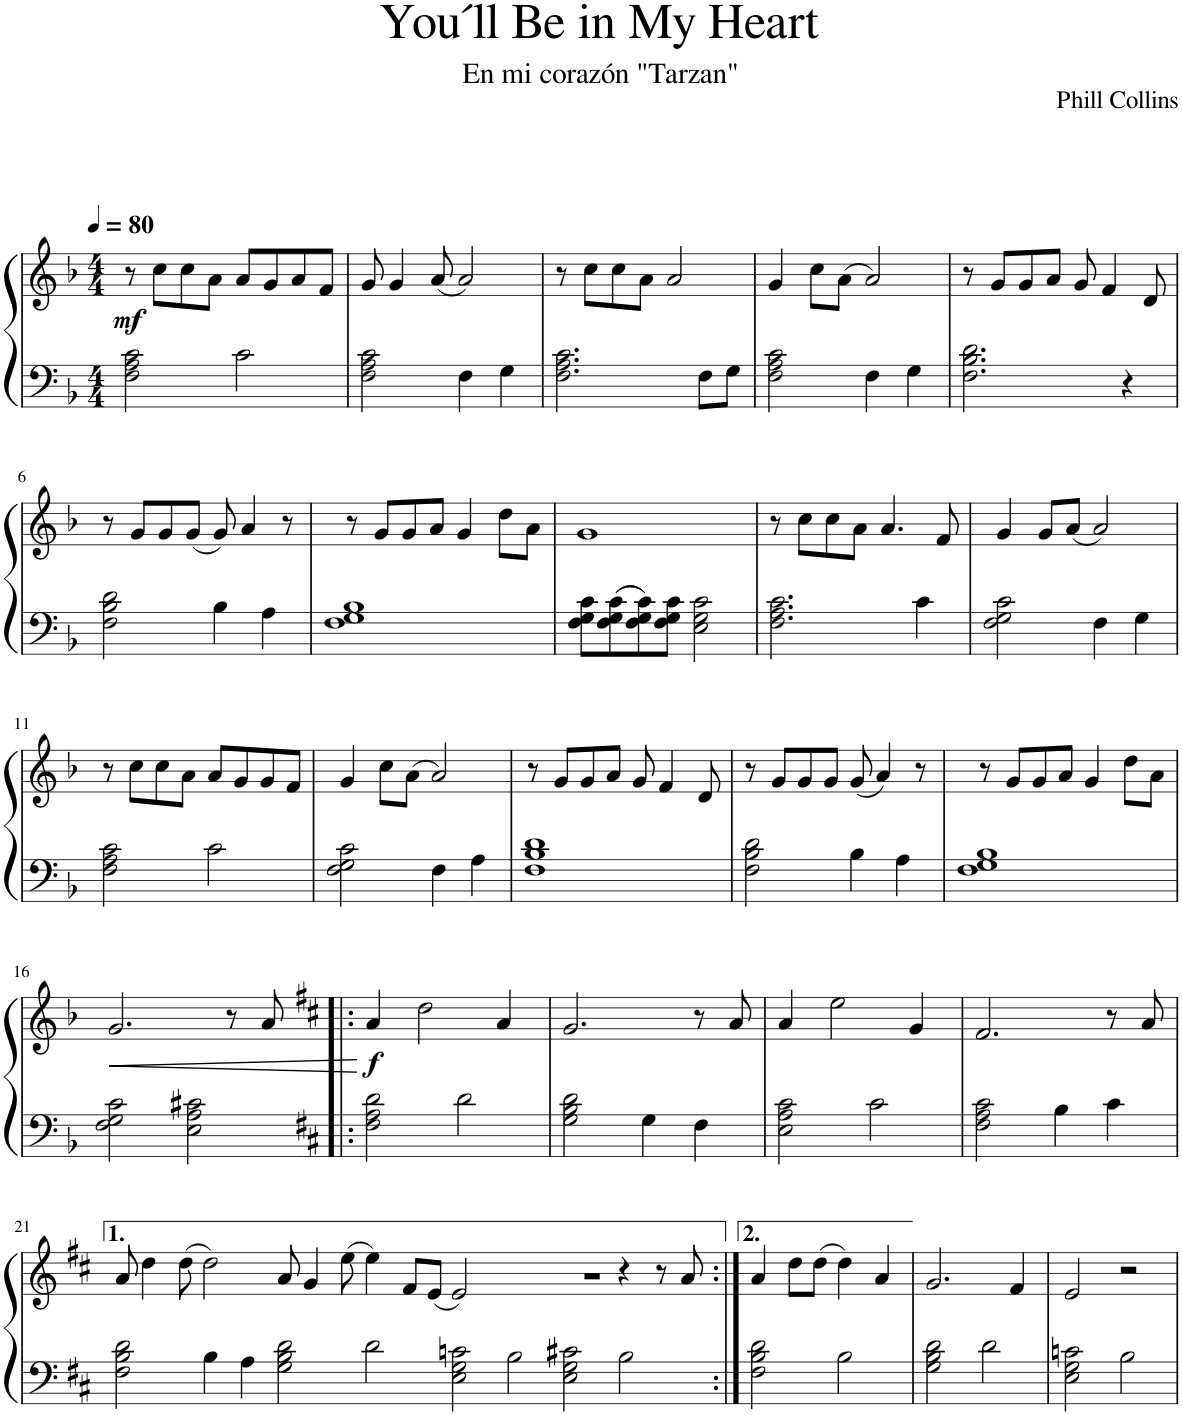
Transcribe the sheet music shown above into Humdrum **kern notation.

**kern	**kern	**dynam
*part1	*part1	*part1
*staff2	*staff1	*staff1/2
*I"Piano	*	*
*I'Pno.	*	*
*clefF4	*clefG2	*
*k[b-]	*k[b-]	*
*M4/4	*M4/4	*
*MM80	*MM80	*
=1	=1	=1
!	!	!LO:DY:b
2F\ 2A\ 2c\	8r	mf
.	8cc\L	.
.	8cc\	.
.	8a\J	.
2c\	8a/L	.
.	8g/	.
.	8a/	.
.	8f/J	.
=2	=2	=2
2F\ 2A\ 2c\	8g/	.
.	4g/	.
.	(8a/	.
4F\	2a/)	.
4G\	.	.
=3	=3	=3
2.F\ 2.A\ 2.c\	8r	.
.	8cc\L	.
.	8cc\	.
.	8a\J	.
.	2a/	.
8F\L	.	.
8G\J	.	.
=4	=4	=4
2F\ 2A\ 2c\	4g/	.
.	8cc\L	.
.	(8a\J	.
4F\	2a/)	.
4G\	.	.
=5	=5	=5
2.F\ 2.B-\ 2.d\	8r	.
.	8g/L	.
.	8g/	.
.	8a/J	.
.	8g/	.
.	4f/	.
4r	.	.
.	8d/	.
!!LO:LB:g=z
=6	=6	=6
2F\ 2B-\ 2d\	8r	.
.	8g/L	.
.	8g/	.
.	(8g/J	.
4B-\	8g/)	.
.	4a/	.
4A\	.	.
.	8r	.
=7	=7	=7
1F 1G 1B-	8r	.
.	8g/L	.
.	8g/	.
.	8a/J	.
.	4g/	.
.	8dd\L	.
.	8a\J	.
=8	=8	=8
8F\ 8G\ 8c\L	1g	.
8F\ 8G\ 8c\	.	.
8F\ 8G\ 8c\	.	.
8F\ 8G\ 8c\J	.	.
2E\ 2G\ 2c\	.	.
=9	=9	=9
2.F\ 2.A\ 2.c\	8r	.
.	8cc\L	.
.	8cc\	.
.	8a\J	.
.	4.a/	.
4c\	.	.
.	8f/	.
=10	=10	=10
2F\ 2G\ 2c\	4g/	.
.	8g/L	.
.	(8a/J	.
4F\	2a/)	.
4G\	.	.
!!LO:LB:g=z
=11	=11	=11
2F\ 2A\ 2c\	8r	.
.	8cc\L	.
.	8cc\	.
.	8a\J	.
2c\	8a/L	.
.	8g/	.
.	8g/	.
.	8f/J	.
=12	=12	=12
2F\ 2G\ 2c\	4g/	.
.	8cc\L	.
.	(8a\J	.
4F\	2a/)	.
4A\	.	.
=13	=13	=13
1F 1B- 1d	8r	.
.	8g/L	.
.	8g/	.
.	8a/J	.
.	8g/	.
.	4f/	.
.	8d/	.
=14	=14	=14
2F\ 2B-\ 2d\	8r	.
.	8g/L	.
.	8g/	.
.	8g/J	.
4B-\	(8g/	.
.	4a/)	.
4A\	.	.
.	8r	.
=15	=15	=15
1F 1G 1B-	8r	.
.	8g/L	.
.	8g/	.
.	8a/J	.
.	4g/	.
.	8dd\L	.
.	8a\J	.
!!LO:LB:g=z
=16	=16	=16
!	!	!LO:HP:b
2F\ 2G\ 2c\	2.g/	<
2E\ 2A\ 2c#X\	.	.
.	8r	.
.	8a/	.
.	.	[
=17!|:	=17!|:	=17!|:
*k[f#c#]	*k[f#c#]	*
!	!	!LO:DY:b
2F#\ 2A\ 2d\	4a/	f
.	2dd\	.
2d\	.	.
.	4a/	.
=18	=18	=18
2G\ 2B\ 2d\	2.g/	.
4G\	.	.
4F#\	8r	.
.	8a/	.
=19	=19	=19
2E\ 2A\ 2c#\	4a/	.
.	2ee\	.
2c#\	.	.
.	4g/	.
=20	=20	=20
2F#\ 2A\ 2c#\	2.f#/	.
4B\	.	.
4c#\	8r	.
.	8a/	.
!!LO:LB:g=z
=21	=21	=21
2F#\ 2B\ 2d\	8a/	.
.	4dd\	.
.	(8dd\	.
4B\	2dd\)	.
4A\	.	.
2G\ 2B\ 2d\	8a/	.
.	4g/	.
.	(8ee\	.
2d\	4ee\)	.
.	8f#/L	.
.	(8e/J	.
2E\ 2G\ 2cn\	2e/)	.
2B\	1r	.
2E\ 2G\ 2c#X\	.	.
2B\	4r	.
.	8r	.
.	8a/	.
=22:|!	=22:|!	=22:|!
2F#\ 2B\ 2d\	4a/	.
.	8dd\L	.
.	(8dd\J	.
2B\	4dd\)	.
.	4a/	.
=23	=23	=23
2G\ 2B\ 2d\	2.g/	.
2d\	.	.
.	4f#/	.
=24	=24	=24
2E\ 2G\ 2cn\	2e/	.
2B\	2r	.
=	=	=
*-	*-	*-
